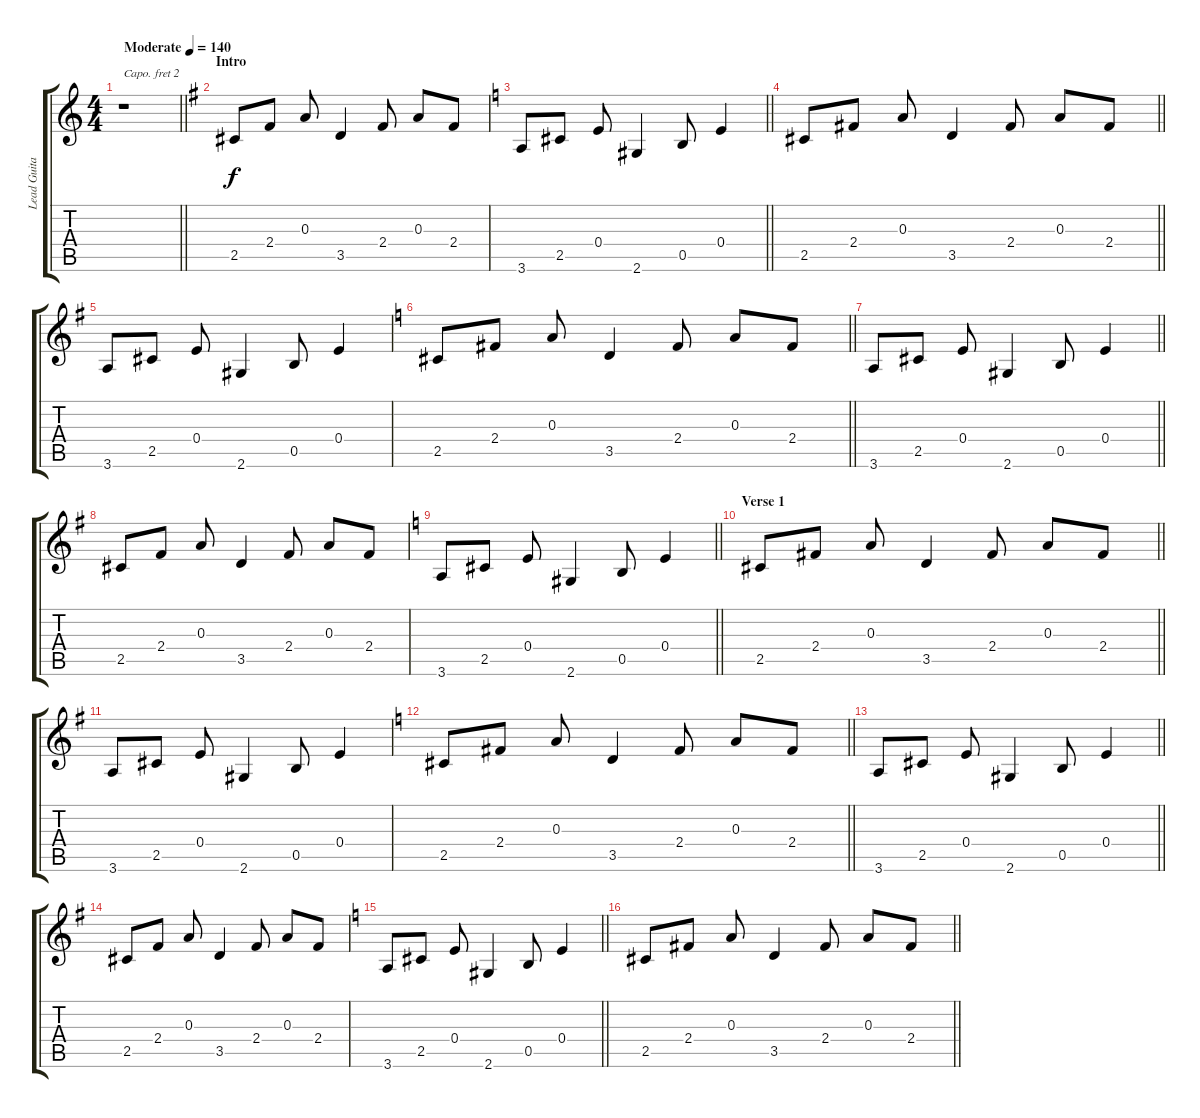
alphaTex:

\track ("Lead Guitar" "Lead Guita") {instrument distortionguitar}
\staff {score tabs}
\capo 2
\tuning (E4 B3 G3 D3 A2 E2) {hide}
\ts (4 4)
\tempo (140 "Moderate")
\clef g2
\barLineRight lightlight
\ks c
r.1{dy f instrument distortionguitar} |
\section ("" "Intro")
\ks g
2.5.8 2.4.8 0.3.8 3.5.4 2.4.8 0.3.8 2.4.8 |
\barLineRight lightlight
\ks c
3.6.8 2.5.8 0.4.8 2.6.4 0.5.8 0.4.4 |
\barLineRight lightlight
2.5.8 2.4.8 0.3.8 3.5.4 2.4.8 0.3.8 2.4.8 |
\ks g
3.6.8 2.5.8 0.4.8 2.6.4 0.5.8 0.4.4 |
\barLineRight lightlight
\ks c
2.5.8 2.4.8 0.3.8 3.5.4 2.4.8 0.3.8 2.4.8 |
\barLineRight lightlight
3.6.8 2.5.8 0.4.8 2.6.4 0.5.8 0.4.4 |
\ks g
2.5.8 2.4.8 0.3.8 3.5.4 2.4.8 0.3.8 2.4.8 |
\barLineRight lightlight
\ks c
3.6.8 2.5.8 0.4.8 2.6.4 0.5.8 0.4.4 |
\section ("" "Verse 1")
\barLineRight lightlight
2.5.8 2.4.8 0.3.8 3.5.4 2.4.8 0.3.8 2.4.8 |
\ks g
3.6.8 2.5.8 0.4.8 2.6.4 0.5.8 0.4.4 |
\barLineRight lightlight
\ks c
2.5.8 2.4.8 0.3.8 3.5.4 2.4.8 0.3.8 2.4.8 |
\barLineRight lightlight
3.6.8 2.5.8 0.4.8 2.6.4 0.5.8 0.4.4 |
\ks g
2.5.8 2.4.8 0.3.8 3.5.4 2.4.8 0.3.8 2.4.8 |
\barLineRight lightlight
\ks c
3.6.8 2.5.8 0.4.8 2.6.4 0.5.8 0.4.4 |
\barLineRight lightlight
2.5.8 2.4.8 0.3.8 3.5.4 2.4.8 0.3.8 2.4.8
